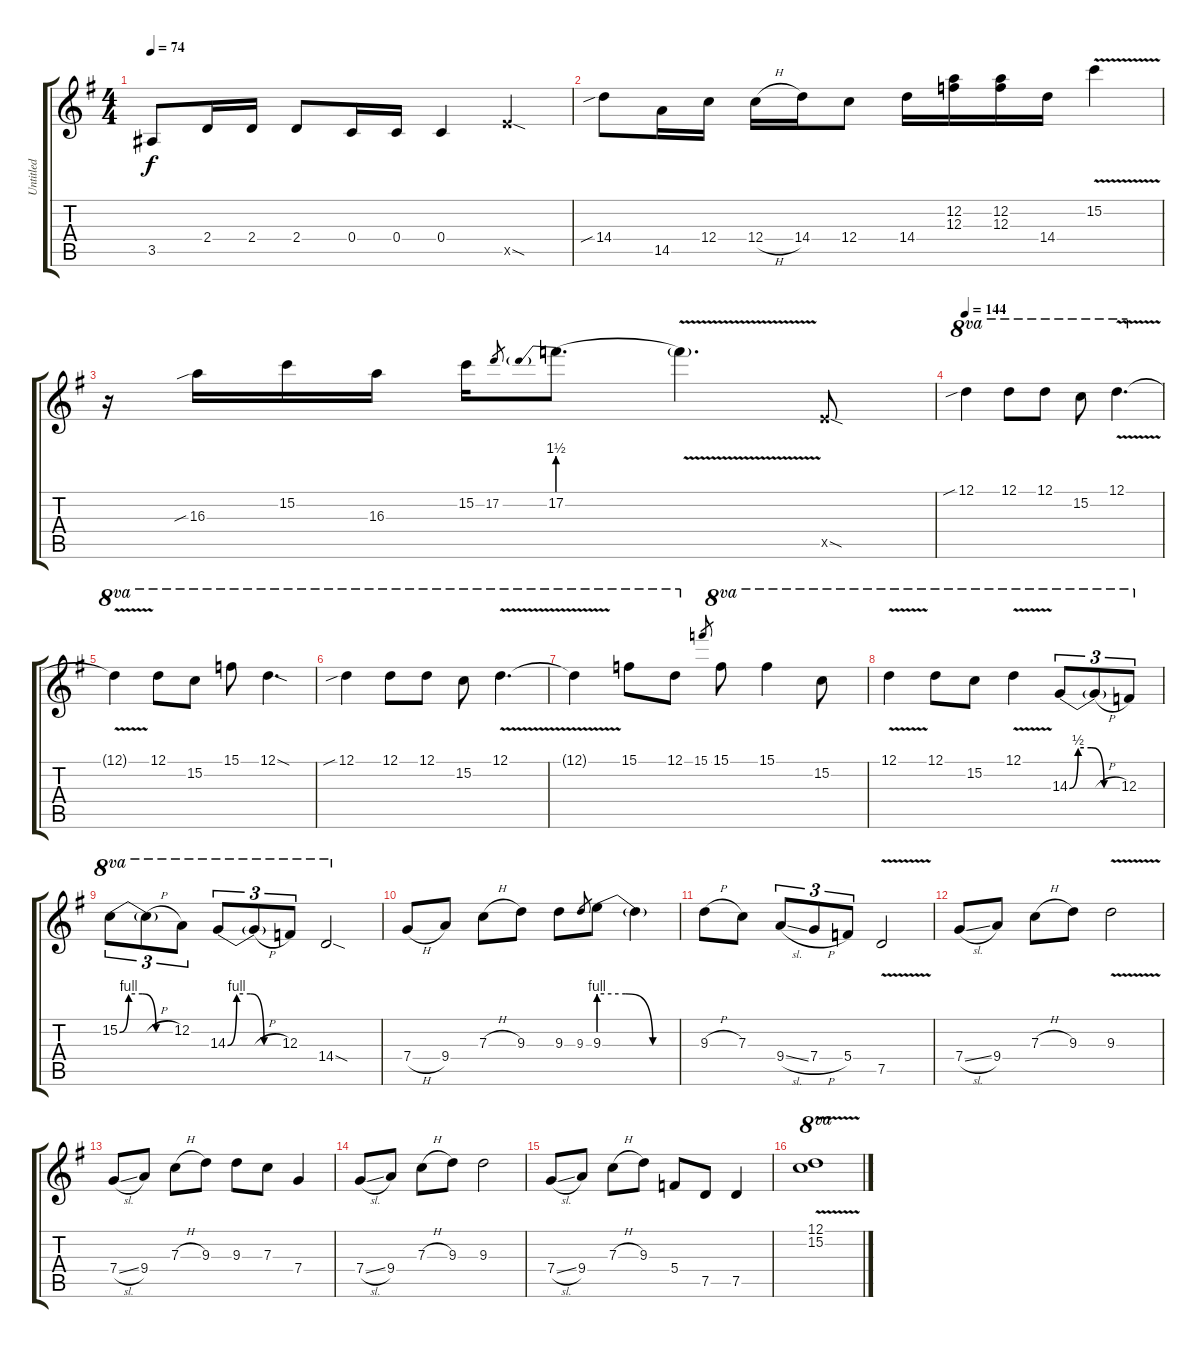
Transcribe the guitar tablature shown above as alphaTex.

\track ("Untitled" "Untitled") {instrument distortionguitar}
\staff {score tabs}
\tuning (D4 A3 F3 C3 G2 D2) {hide}
\ts (4 4)
\tempo 74
\clef g2
\ks g
3.5.8{dy f} 2.4.16 2.4.16 2.4.8 0.4.16 0.4.16 0.4.4 9.5{sod x}.4 |
14.4{sib}.8 14.5.16 12.4.16 12.4{h}.16 14.4.16 12.4.8 14.4.16 (12.2 12.3).16 (12.2 12.3).16 14.4.16 15.2{v}.4 |
r.16 16.3{sib}.16 15.2.16 16.3.16 15.2.16 17.2.8{gr} 17.2{be (prebend 0 6 60 6)}.8{d} 17.2{v t}.4{d} 9.5{sod x}.8 |
\tempo 144
12.1{sib}.4{ot 8va} 12.1.8{ot 8va} 12.1.8{ot 8va} 15.2.8{ot 8va} 12.1{v}.4{d ot 8va} |
12.1{v t}.4{ot 8va} 12.1.8{ot 8va} 15.2.8{ot 8va} 15.1.8{ot 8va} 12.1{sod}.4{d ot 8va} |
12.1{sib}.4{ot 8va} 12.1.8{ot 8va} 12.1.8{ot 8va} 15.2.8{ot 8va} 12.1{v}.4{d ot 8va} |
12.1{v t}.4{ot 8va} 15.1.8{ot 8va} 12.1.8{ot 8va} 15.1.8{gr} 15.1.8{ot 8va} 15.1.4{ot 8va} 15.2.8{ot 8va} |
12.1{v}.4{ot 8va} 12.1.8{ot 8va} 15.2.8{ot 8va} 12.1{v}.4{ot 8va} 14.3{be (custom 0 0 10 2 25 2 40 0 60 0)}.8{tu (3 2) ot 8va} 14.3{h t}.8{tu (3 2) ot 8va} 12.3.8{tu (3 2) ot 8va} |
15.2{be (custom 0 0 10 4 25 4 40 0 60 0)}.8{tu (3 2) ot 8va} 15.2{h t}.8{tu (3 2) ot 8va} 12.2.8{tu (3 2) ot 8va} 14.3{be (custom 0 0 10 4 25 4 40 0 60 0)}.8{tu (3 2) ot 8va} 14.3{h t}.8{tu (3 2) ot 8va} 12.3.8{tu (3 2) ot 8va} 14.4{sod}.2{ot 8va} |
7.4{h}.8 9.4.8 7.3{h}.8 9.3.8 9.3.8 9.3.8{gr} 9.3{be (custom 0 4 20 4 40 0 60 0)}.8 9.3{t}.4 |
9.3{h}.8 7.3.8 9.4{sl}.8{tu (3 2)} 7.4{h}.8{tu (3 2)} 5.4.8{tu (3 2)} 7.5{v}.2 |
7.4{sl}.8 9.4.8 7.3{h}.8 9.3.8 9.3{v}.2 |
7.4{sl}.8 9.4.8 7.3{h}.8 9.3.8 9.3.8 7.3.8 7.4.4 |
7.4{sl}.8 9.4.8 7.3{h}.8 9.3.8 9.3.2 |
7.4{sl}.8 9.4.8 7.3{h}.8 9.3.8 5.4.8 7.5.8 7.5.4 |
(12.1{v} 15.2{v}).1{ot 8va}
